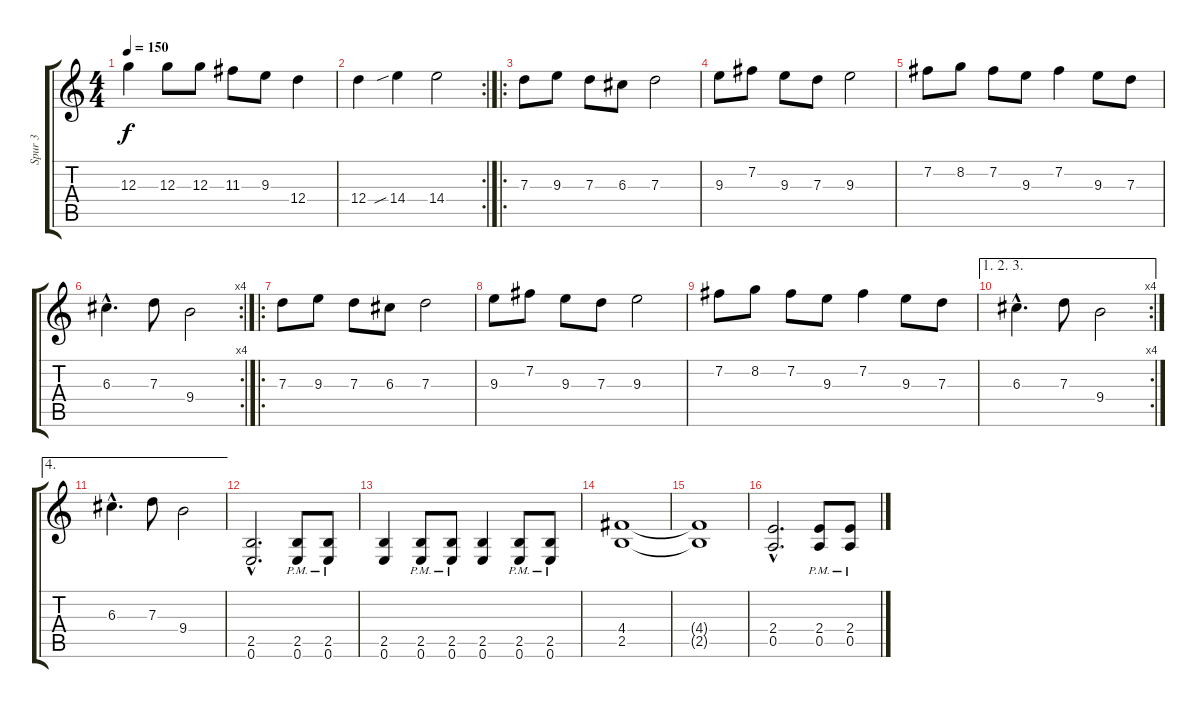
\track ("Spur 3" "Spur 3") {instrument distortionguitar}
\staff {score tabs}
\tuning (E4 B3 G3 D3 A2 E2) {hide}
\ts (4 4)
\tempo 150
\clef g2
\ks c
12.3.4{dy f} 12.3.8 12.3.8 11.3.8 9.3.8 12.4.4 |
\rc 2
12.4.4 14.4{sib}.4 14.4.2 |
\ro
7.3.8 9.3.8 7.3.8 6.3.8 7.3.2 |
9.3.8 7.2.8 9.3.8 7.3.8 9.3.2 |
7.2.8 8.2.8 7.2.8 9.3.8 7.2.4 9.3.8 7.3.8 |
\rc 4
6.3{hac}.4{d} 7.3.8 9.4.2 |
\ro
7.3.8 9.3.8 7.3.8 6.3.8 7.3.2 |
9.3.8 7.2.8 9.3.8 7.3.8 9.3.2 |
7.2.8 8.2.8 7.2.8 9.3.8 7.2.4 9.3.8 7.3.8 |
\ae (1 2 3)
\rc 4
6.3{hac}.4{d} 7.3.8 9.4.2 |
\ae 4
6.3{hac}.4{d} 7.3.8 9.4.2 |
(2.5{hac} 0.6{hac}).2{d} (2.5{pm} 0.6{pm}).8 (2.5{pm} 0.6{pm}).8 |
(2.5 0.6).4 (2.5{pm} 0.6{pm}).8 (2.5{pm} 0.6{pm}).8 (2.5 0.6).4 (2.5{pm} 0.6{pm}).8 (2.5{pm} 0.6{pm}).8 |
(4.4 2.5).1 |
(4.4{t} 2.5{t}).1 |
(2.4{hac} 0.5{hac}).2{d} (2.4{pm} 0.5{pm}).8 (2.4{pm} 0.5{pm}).8
